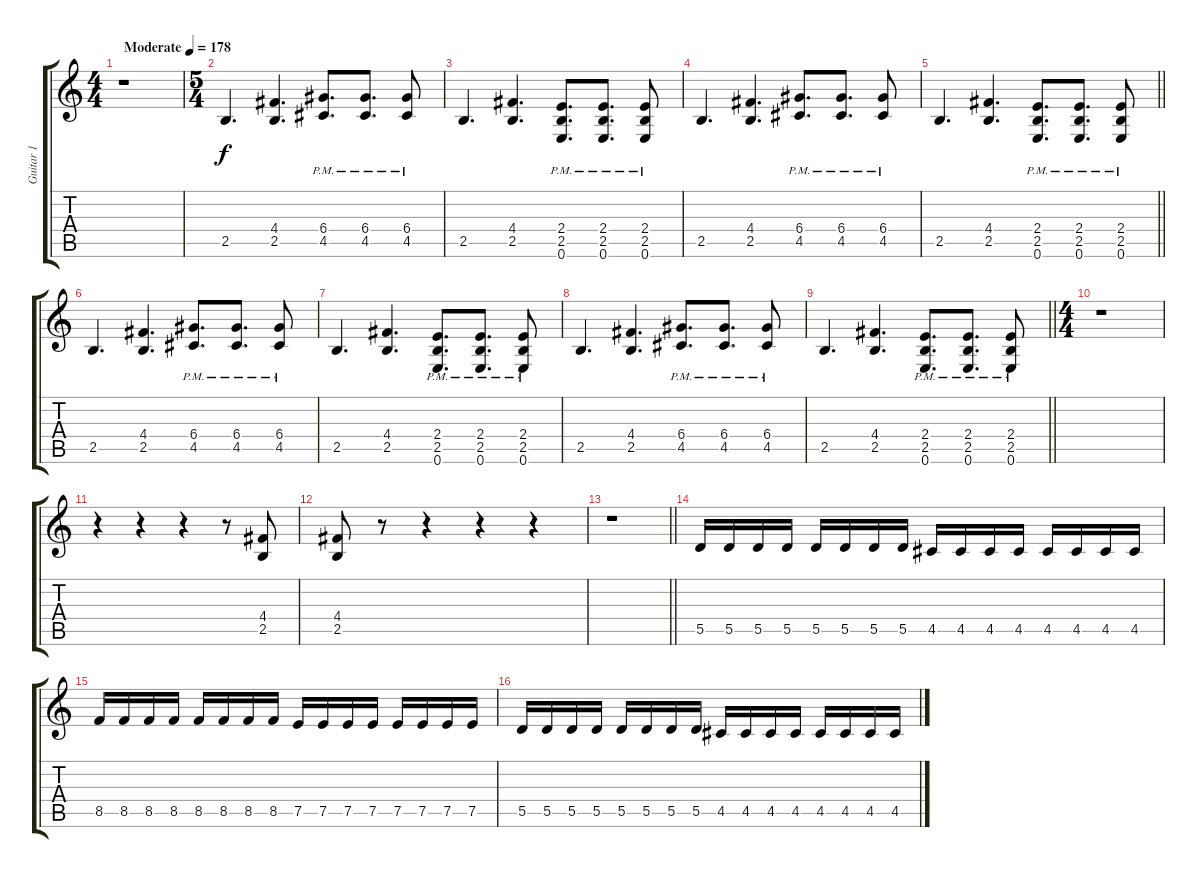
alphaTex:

\track ("Guitar 1" "Guitar 1") {instrument distortionguitar}
\staff {score tabs}
\tuning (E4 B3 G3 D3 A2 E2) {hide}
\ts (4 4)
\tempo (178 "Moderate")
\clef g2
\ks c
r.1{dy f instrument distortionguitar} |
\ts (5 4)
2.5.4{d} (4.4 2.5).4{d} (6.4{pm} 4.5{pm}).8{d} (6.4{pm} 4.5{pm}).8{d} (6.4{pm} 4.5{pm}).8 |
2.5.4{d} (4.4 2.5).4{d} (2.4 2.5{pm} 0.6).8{d} (2.4 2.5{pm} 0.6).8{d} (2.4 2.5{pm} 0.6).8 |
2.5.4{d} (4.4 2.5).4{d} (6.4{pm} 4.5{pm}).8{d} (6.4{pm} 4.5{pm}).8{d} (6.4{pm} 4.5{pm}).8 |
\barLineRight lightlight
2.5.4{d} (4.4 2.5).4{d} (2.4 2.5{pm} 0.6).8{d} (2.4 2.5{pm} 0.6).8{d} (2.4 2.5{pm} 0.6).8 |
2.5.4{d} (4.4 2.5).4{d} (6.4{pm} 4.5{pm}).8{d} (6.4{pm} 4.5{pm}).8{d} (6.4{pm} 4.5{pm}).8 |
2.5.4{d} (4.4 2.5).4{d} (2.4 2.5{pm} 0.6).8{d} (2.4 2.5{pm} 0.6).8{d} (2.4 2.5{pm} 0.6).8 |
2.5.4{d} (4.4 2.5).4{d} (6.4{pm} 4.5{pm}).8{d} (6.4{pm} 4.5{pm}).8{d} (6.4{pm} 4.5{pm}).8 |
\barLineRight lightlight
2.5.4{d} (4.4 2.5).4{d} (2.4 2.5{pm} 0.6).8{d} (2.4 2.5{pm} 0.6).8{d} (2.4 2.5{pm} 0.6).8 |
\ts (4 4)
r.1 |
r.4 r.4 r.4 r.8 (4.4 2.5).8 |
(4.4 2.5).8 r.8 r.4 r.4 r.4 |
\barLineRight lightlight
r.1 |
5.5.16 5.5.16 5.5.16 5.5.16 5.5.16 5.5.16 5.5.16 5.5.16 4.5.16 4.5.16 4.5.16 4.5.16 4.5.16 4.5.16 4.5.16 4.5.16 |
8.5.16 8.5.16 8.5.16 8.5.16 8.5.16 8.5.16 8.5.16 8.5.16 7.5.16 7.5.16 7.5.16 7.5.16 7.5.16 7.5.16 7.5.16 7.5.16 |
5.5.16 5.5.16 5.5.16 5.5.16 5.5.16 5.5.16 5.5.16 5.5.16 4.5.16 4.5.16 4.5.16 4.5.16 4.5.16 4.5.16 4.5.16 4.5.16
